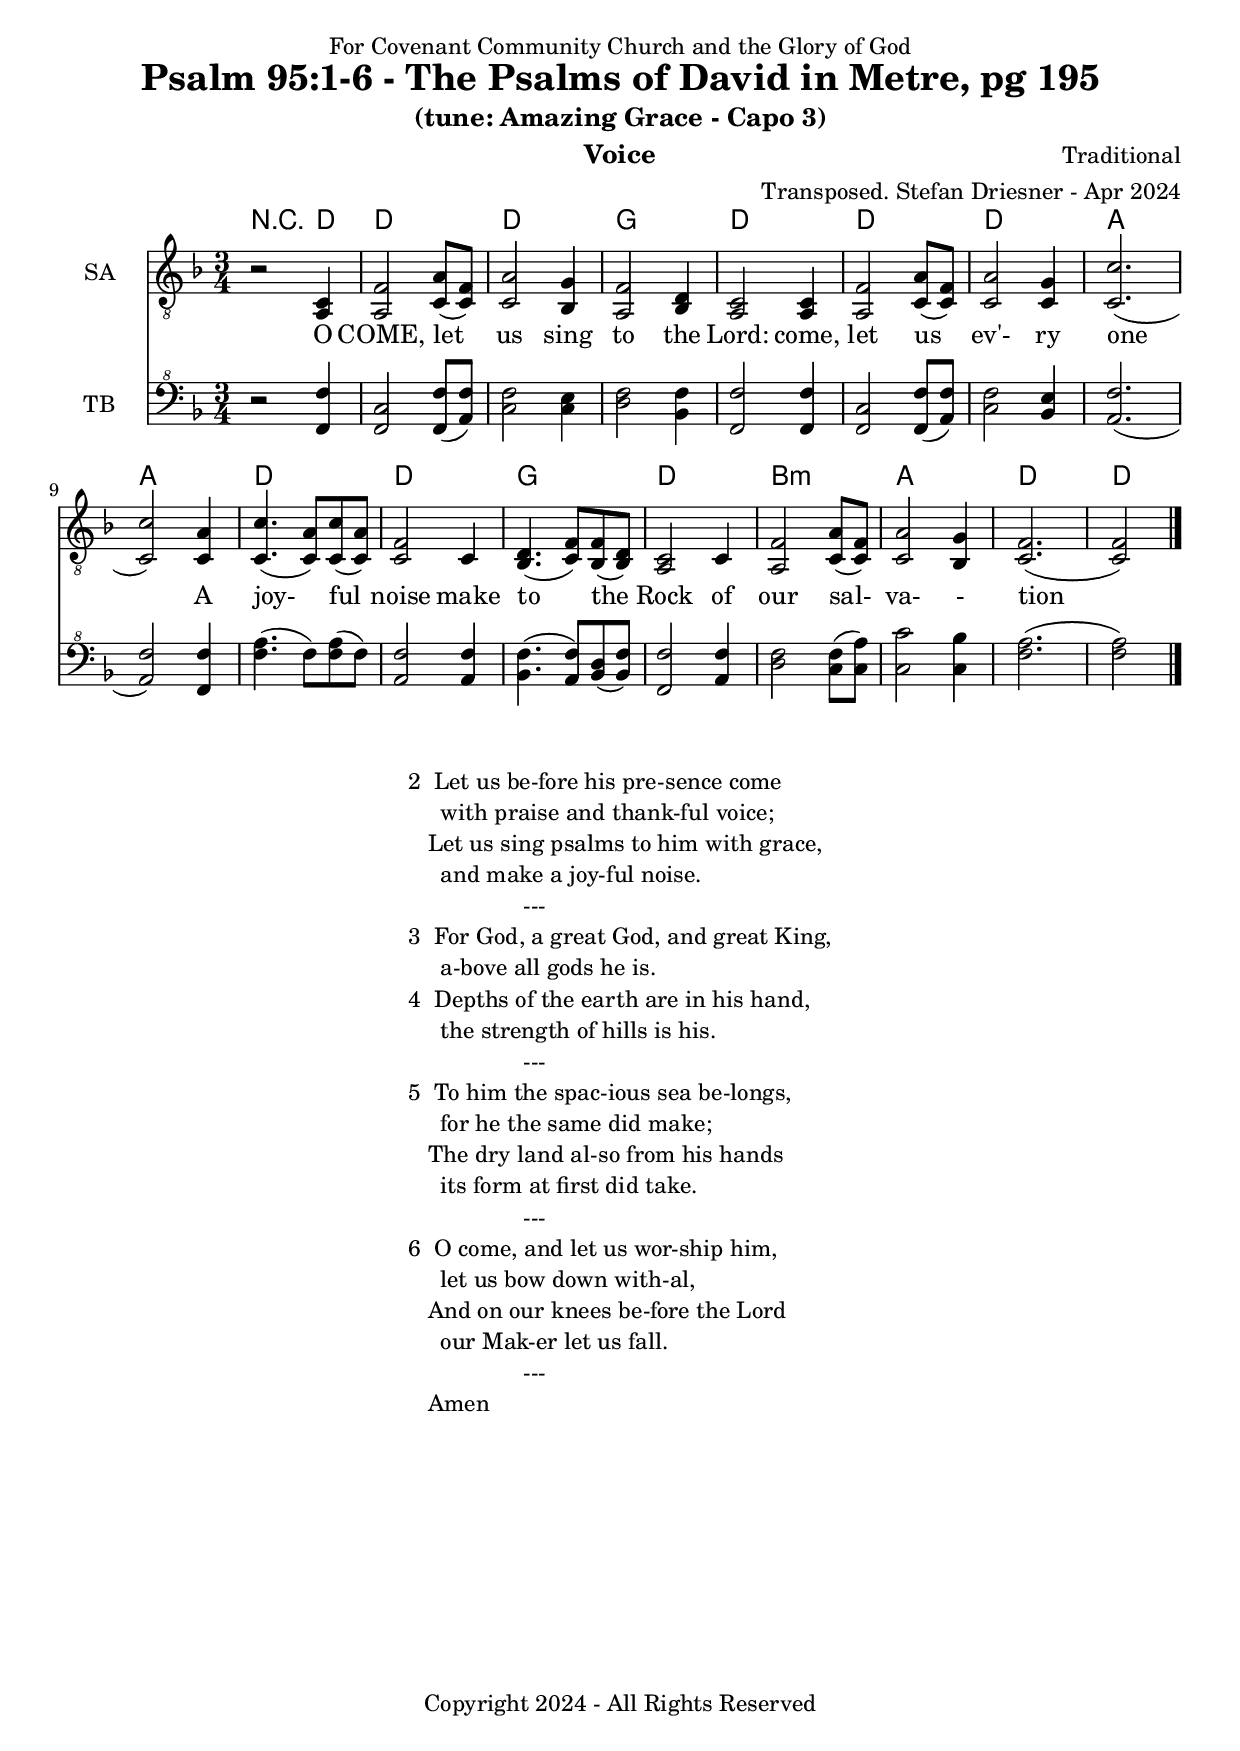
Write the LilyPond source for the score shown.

\version "2.24.1"
\language "english"

% force .mid extension for MIDI file output
#(ly:set-option 'midi-extension "mid")

\header {
  dedication = "For Covenant Community Church and the Glory of God"
  title = "Psalm 95:1-6 - The Psalms of David in Metre, pg 195"
  subtitle = "(tune: Amazing Grace - Capo 3)"
  instrument = "Voice"
  composer = "Traditional"
  arranger = "Transposed. Stefan Driesner - Apr 2024"
  meter = ""
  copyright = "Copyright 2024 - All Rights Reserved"
}

global = {
  \key f \major
  \numericTimeSignature
  \time 3/4
}

versesVoice = \lyricmode {
  % Verse 1
  O COME, let us sing to the Lord:
  come, let us ev'- ry one
  A joy- ful noise make to the Rock
  of our sal- va- - tion
}

SAVoice = \relative c {
  \global
  \dynamicUp
  % Music follows here.
  {
    r2 <a  c  >4 |
    % Verse 1
    <a   f' >2 <c  a' >8( <c  f>8)  | < c  a'>2 <bf g' >4  | <a f' >2 <bf d>4 | <a  c>2 <a  c>4 |
    <a   f' >2 <c  a' >8( <c  f>8)  | < c  a'>2 <c g' >4   | <c  c'>2.( | <c  c'>2 ) <c a' >4 |
    <c c'>4.(<c a'>8) <c c'>8(<c a'>8) | <c f >2 <c>4  | <bf d>4.(<c  f>8) <bf f'>8(<bf d>8) |
    <a c>2 <c>4 | <a   f' >2 <c  a' >8( <c  f>8)  | < c  a'>2 <bf g' >4  | <c f>2.( <c f>2 )  \bar "|."
  }
}

TBVoice = \relative {
  \global
  \dynamicUp
  % Music follows here.
  {
    r2 <f  f'  >4 |
    % Verse 1
    <f c'>2 <f  f' >8( <a  f'>8)  | < c  f>2 < c e >4  | <d f >2 <bf f'>4 | <f  f'>2 <f  f'>4 |
    <f   c' >2 <f  f' >8( <a  f'>8)  | < c  f>2 <bf e >4   | <a  f'>2.( | <a  f'>2 ) <f f' >4 |
    <f' a>4.(<f>8) <f a>8(<f>8) | \relative c' <a f' >2 \relative c' <a f'>4  | \relative c' <bf f'>4.( \relative c' <a  f'>8) \relative c' <bf d>8(\relative c' <bf f'>8) |
    \relative c <f f'>2 \relative c' <a f'>4 | \relative c' <d f >2 \relative c' <c  f >8( \relative c' <c  a'>8)  | \relative c' < c  c'>2 \relative c' <c bf' >4  | \relative c' <f a>2.( \relative c' <f a>2 )  \bar "|."
  }
}

Chords = \new ChordNames {
  \chordmode {
    r2 d4 d2. d2. g2. d2. d2. d2. a2. a2. d2. d2. g2. d2. b2.:m a2. d2. d2
  }
}

SAVoicePart = \new Staff \with {
  instrumentName = "SA"
  midiInstrument = "Voice Oohs"
} { \clef "treble_8" \SAVoice }
\addlyrics { \versesVoice }

TBVoicePart = \new Staff \with {
  instrumentName = "TB"
  midiInstrument = "Voice Oohs"
} { \clef "bass^8" \TBVoice }

\score {
  <<
    \Chords
    \SAVoicePart
    \TBVoicePart
  >>
  \layout { }
  \midi {
    \context {
      \Score
      tempoWholesPerMinute = #(ly:make-moment 100 4)
    }
  }
}

\markup {
  \fill-line {
    {
      \column {
        \left-align {
  	  "2  Let us be-fore his pre-sence come"
	  "     with praise and thank-ful voice;"
	  "   Let us sing psalms to him with grace,"
	  "     and make a joy-ful noise."
	  "                  ---"
	  "3  For God, a great God, and great King,"
  	  "     a-bove all gods he is."
  	  "4  Depths of the earth are in his hand,"
  	  "     the strength of hills is his."
	  "                  ---"
	  "5  To him the spac-ious sea be-longs,"
  	  "     for he the same did make;"
  	  "   The dry land al-so from his hands"
  	  "     its form at first did take."
	  "                  ---"
	  "6  O come, and let us wor-ship him,"
  	  "     let us bow down with-al,"
  	  "   And on our knees be-fore the Lord"
  	  "     our Mak-er let us fall."
	  "                  ---"
	  "   Amen"
        }
      }
    }
  }
}